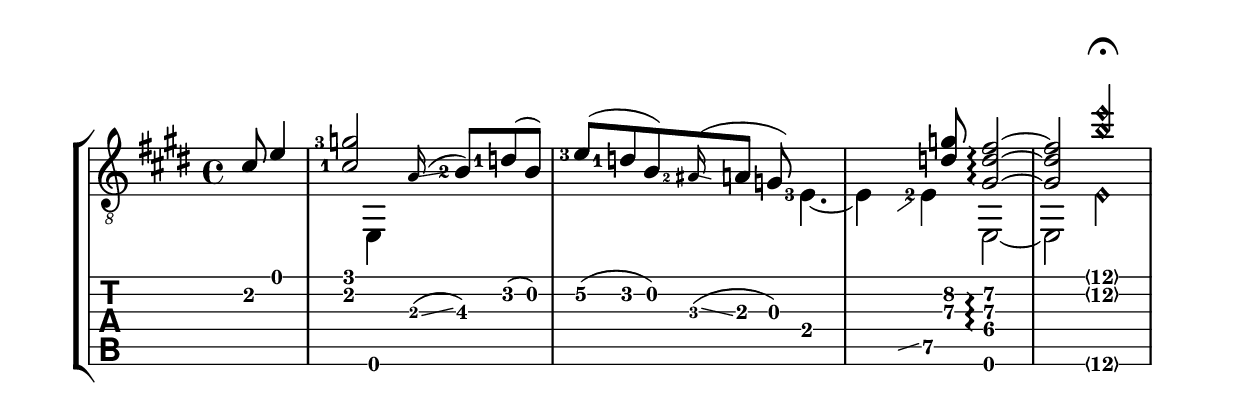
\version "2.16.0"

#(set-global-staff-size 22.45)

#(define (glissando::calc-extra-dy grob)
   (let* ((original (ly:grob-original grob))
          (left-bound (ly:spanner-bound original LEFT))
          (right-bound (ly:spanner-bound original RIGHT))
          (left-pitch (ly:event-property (event-cause left-bound) 'pitch))
          (right-pitch (ly:event-property (event-cause right-bound) 'pitch)))

     (if (and (= (ly:pitch-octave left-pitch) (ly:pitch-octave right-pitch))
              (= (ly:pitch-notename left-pitch) (ly:pitch-notename right-pitch)))
         (- (ly:pitch-alteration right-pitch) (ly:pitch-alteration left-pitch))
         0 )))

\paper {
  indent= #0
  line-width= #180
}

upper= \relative c' {
  \time 4/4
  \key e \major
  \set Staff.midiInstrument = #"acoustic guitar (steel)"
  \set fingeringOrientations = #'(left)

  \partial 4. cis8 e4
  < cis-1 g'-3 >2 s8 \grace a16 ( \glissando < b-2 >8\3 ) < d-1 > ( b )
  < e-3 >\2 ( <d-1> b ) \grace < ais-2 >16 ( \glissando a8 g ) s4.
  s4. < d'\3 g\2 >8 < gis,\4  d'\3 fis\2 >2\arpeggio ~
  < gis\4 d'\3 fis\2 >2 < b'\2\harmonic e\harmonic >2\fermata
}

lower= \relative c {
  \set fingeringOrientations = #'(left)

  \partial 4. s4.
  s4 e,4 s2
  s2 s8 < e'-3 >4. ~
  e4 \hideNotes \grace { b8 \glissando s4 } \unHideNotes < e-2 >4\5 e,2 ~
  e2 < e'\6\harmonic >
}

\score {
  \new StaffGroup <<
    \new Staff = "guitar" <<
      \context Voice = "upper guitar" {
        \clef "G_8" \voiceOne
        \override Glissando #'gap = #0.5
        \override Glissando #'extra-offset = #'(-0.5 . 0)
        \override Glissando #'springs-and-rods = #ly:spanner::set-spacing-rods
        \override Glissando #'minimum-length = #4
        \override Glissando #'extra-dy = #glissando::calc-extra-dy
        \upper
      }
      \context Voice = "lower guitar" {
        \clef "G_8" \voiceTwo
        \override Glissando #'bound-details #'right #'padding = #1
        \override Glissando #'bound-details #'left #'padding = #0.2
        \lower
      }
    >>
    \new TabStaff = "tab" <<
      \context TabVoice = "upper tab" { \clef "moderntab" \voiceOne \upper }
      \context TabVoice = "lower tab" { \clef "moderntab" \voiceTwo \lower }
    >>
  >>

  \layout {
    \context {
      \Staff
      \override StringNumber #'transparent = ##t
    }
    \context {
      \TabStaff
      \revert Arpeggio #'stencil
    }
  }
}
